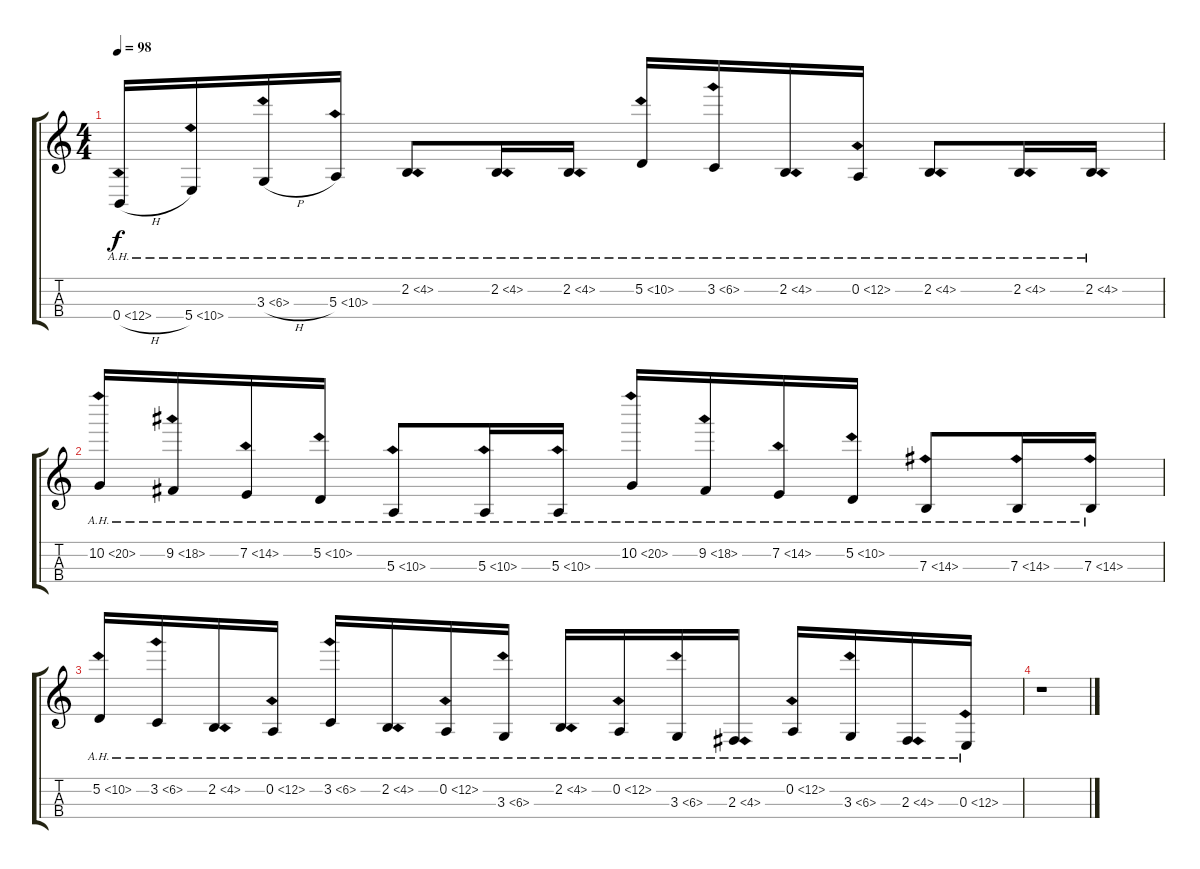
\track "" {instrument violin}
\staff {score tabs}
\tuning (D4 A3 E3 B2) {hide}
\ts (4 4)
\tempo 98
\clef g2
\ks c
0.4{ah 12 h}.16{dy f} 5.4{ah 5}.16 3.3{ah 3 h}.16 5.3{ah 5}.16 2.2{ah 2}.8 2.2{ah 2}.16 2.2{ah 2}.16 5.2{ah 5}.16 3.2{ah 3}.16 2.2{ah 2}.16 0.2{ah 12}.16 2.2{ah 2}.8 2.2{ah 2}.16 2.2{ah 2}.16 |
10.2{ah 10}.16 9.2{ah 9}.16 7.2{ah 7}.16 5.2{ah 5}.16 5.3{ah 5}.8 5.3{ah 5}.16 5.3{ah 5}.16 10.2{ah 10}.16 9.2{ah 9}.16 7.2{ah 7}.16 5.2{ah 5}.16 7.3{ah 7}.8 7.3{ah 7}.16 7.3{ah 7}.16 |
5.2{ah 5}.16 3.2{ah 3}.16 2.2{ah 2}.16 0.2{ah 12}.16 3.2{ah 3}.16 2.2{ah 2}.16 0.2{ah 12}.16 3.3{ah 3}.16 2.2{ah 2}.16 0.2{ah 12}.16 3.3{ah 3}.16 2.3{ah 2}.16 0.2{ah 12}.16 3.3{ah 3}.16 2.3{ah 2}.16 0.3{ah 12}.16 |
r.1
